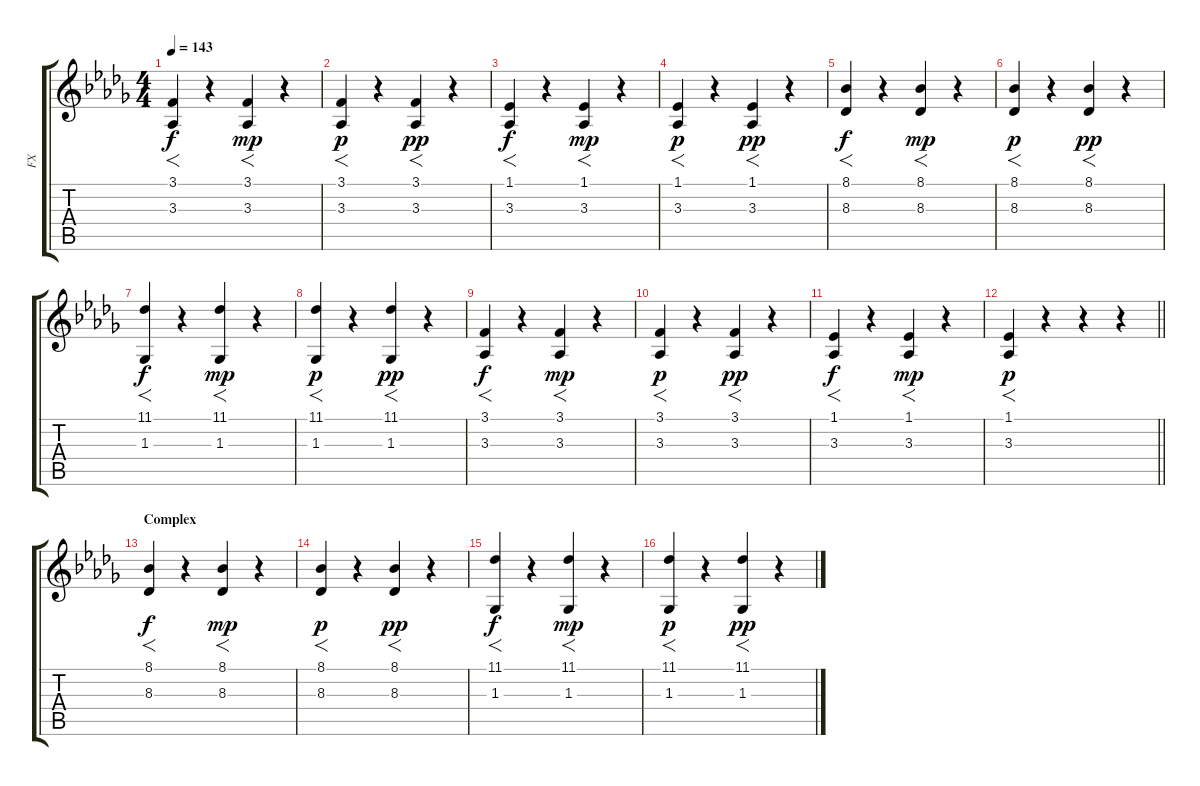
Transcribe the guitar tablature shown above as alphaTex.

\track ("FX" "FX") {instrument drawbarorgan}
\staff {score tabs}
\tuning (D4 A3 F3 C3 G2 C2) {hide}
\ts (4 4)
\tempo 143
\clef g2
\ks db
(3.1 3.3).4{f dy f} r.4 (3.1 3.3).4{f dy mp} r.4 |
(3.1 3.3).4{f dy p} r.4 (3.1 3.3).4{f dy pp} r.4 |
(1.1 3.3).4{f dy f} r.4 (1.1 3.3).4{f dy mp} r.4 |
(1.1 3.3).4{f dy p} r.4 (1.1 3.3).4{f dy pp} r.4 |
(8.1 8.3).4{f dy f} r.4 (8.1 8.3).4{f dy mp} r.4 |
(8.1 8.3).4{f dy p} r.4 (8.1 8.3).4{f dy pp} r.4 |
(11.1 1.3).4{f dy f} r.4 (11.1 1.3).4{f dy mp} r.4 |
(11.1 1.3).4{f dy p} r.4 (11.1 1.3).4{f dy pp} r.4 |
(3.1 3.3).4{f dy f} r.4 (3.1 3.3).4{f dy mp} r.4 |
(3.1 3.3).4{f dy p} r.4 (3.1 3.3).4{f dy pp} r.4 |
(1.1 3.3).4{f dy f} r.4 (1.1 3.3).4{f dy mp} r.4 |
\barLineRight lightlight
(1.1 3.3).4{f dy p} r.4 r.4 r.4 |
\section ("" "Complex")
(8.1 8.3).4{f dy f} r.4 (8.1 8.3).4{f dy mp} r.4 |
(8.1 8.3).4{f dy p} r.4 (8.1 8.3).4{f dy pp} r.4 |
(11.1 1.3).4{f dy f} r.4 (11.1 1.3).4{f dy mp} r.4 |
(11.1 1.3).4{f dy p} r.4 (11.1 1.3).4{f dy pp} r.4
